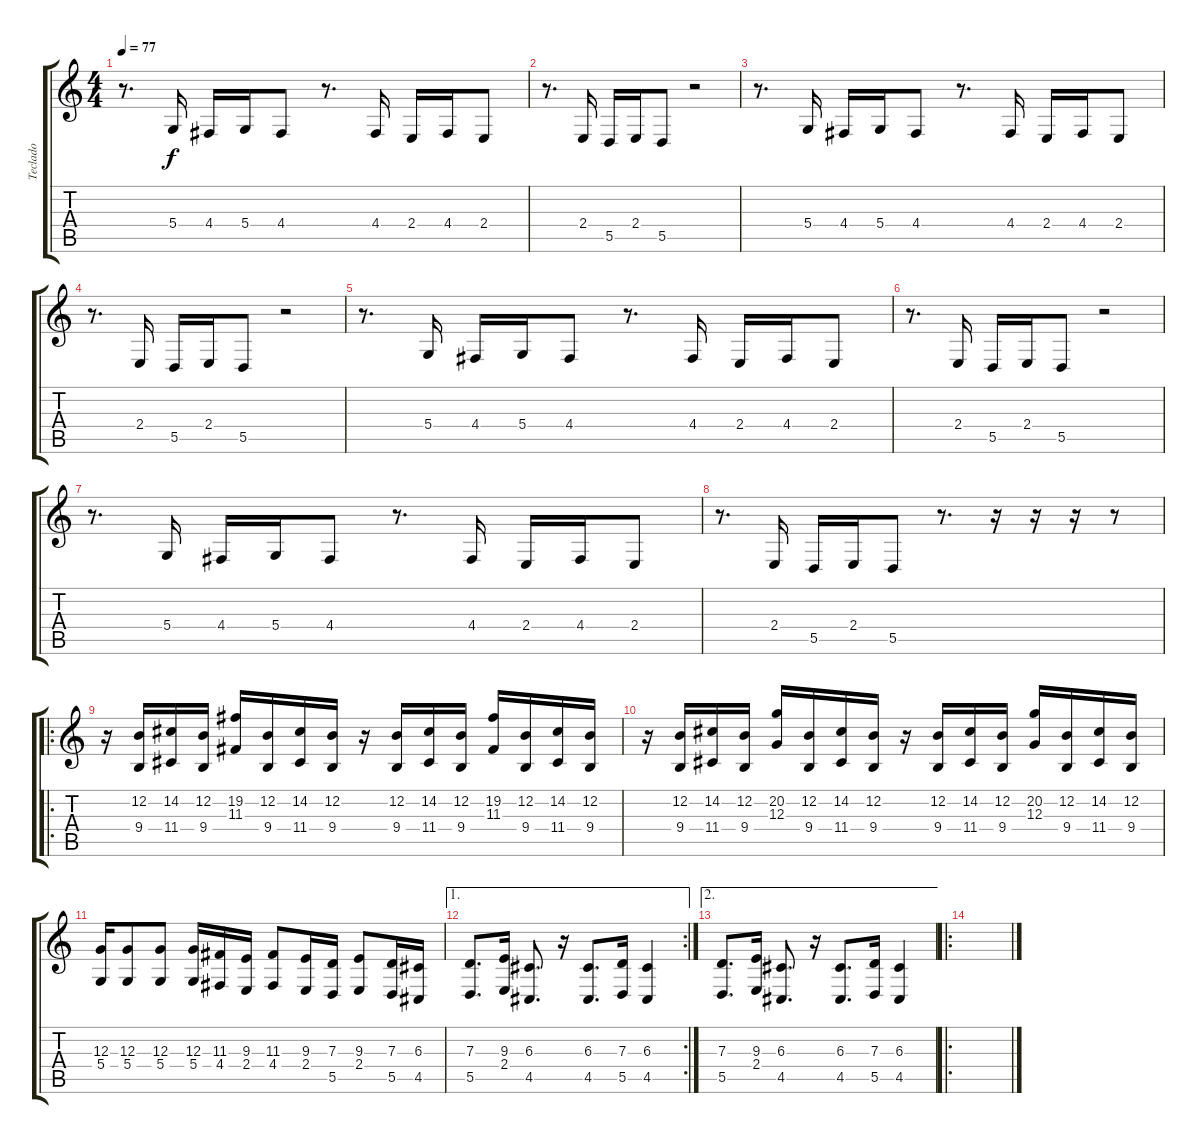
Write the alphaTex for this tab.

\track ("Teclado" "Teclado") {instrument stringensemble1}
\staff {score tabs}
\tuning (E4 B3 G3 D3 A2 E2) {hide}
\ts (4 4)
\tempo 77
\clef g2
\ks c
r.8{d dy f volume 12} 5.4.16 4.4.16 5.4.16 4.4.8 r.8{d} 4.4.16 2.4.16 4.4.16 2.4.8 |
r.8{d} 2.4.16 5.5.16 2.4.16 5.5.8 r.2 |
r.8{d volume 12} 5.4.16 4.4.16 5.4.16 4.4.8 r.8{d} 4.4.16 2.4.16 4.4.16 2.4.8 |
r.8{d} 2.4.16 5.5.16 2.4.16 5.5.8 r.2 |
r.8{d volume 12} 5.4.16 4.4.16 5.4.16 4.4.8 r.8{d} 4.4.16 2.4.16 4.4.16 2.4.8 |
r.8{d} 2.4.16 5.5.16 2.4.16 5.5.8 r.2 |
r.8{d volume 12} 5.4.16 4.4.16 5.4.16 4.4.8 r.8{d} 4.4.16 2.4.16 4.4.16 2.4.8 |
r.8{d} 2.4.16 5.5.16 2.4.16 5.5.8 r.8{d} r.16 r.16 r.16 r.8 |
\ro
r.16 (12.2 9.4).16 (14.2 11.4).16 (12.2 9.4).16 (19.2 11.3).16 (12.2 9.4).16 (14.2 11.4).16 (12.2 9.4).16 r.16 (12.2 9.4).16 (14.2 11.4).16 (12.2 9.4).16 (19.2 11.3).16 (12.2 9.4).16 (14.2 11.4).16 (12.2 9.4).16 |
r.16 (12.2 9.4).16 (14.2 11.4).16 (12.2 9.4).16 (20.2 12.3).16 (12.2 9.4).16 (14.2 11.4).16 (12.2 9.4).16 r.16 (12.2 9.4).16 (14.2 11.4).16 (12.2 9.4).16 (20.2 12.3).16 (12.2 9.4).16 (14.2 11.4).16 (12.2 9.4).16 |
(12.3 5.4).16 (12.3 5.4).8 (12.3 5.4).8 (12.3 5.4).16 (11.3 4.4).16 (9.3 2.4).16 (11.3 4.4).8 (9.3 2.4).16 (7.3 5.5).16 (9.3 2.4).8 (7.3 5.5).16 (6.3 4.5).16 |
\ae 1
\rc 2
(7.3 5.5).8{d} (9.3 2.4).16 (6.3 4.5).8{d} r.16 (6.3 4.5).8{d} (7.3 5.5).16 (6.3 4.5).4 |
\ae 2
(7.3 5.5).8{d} (9.3 2.4).16 (6.3 4.5).8{d} r.16 (6.3 4.5).8{d} (7.3 5.5).16 (6.3 4.5).4 |
\ro
